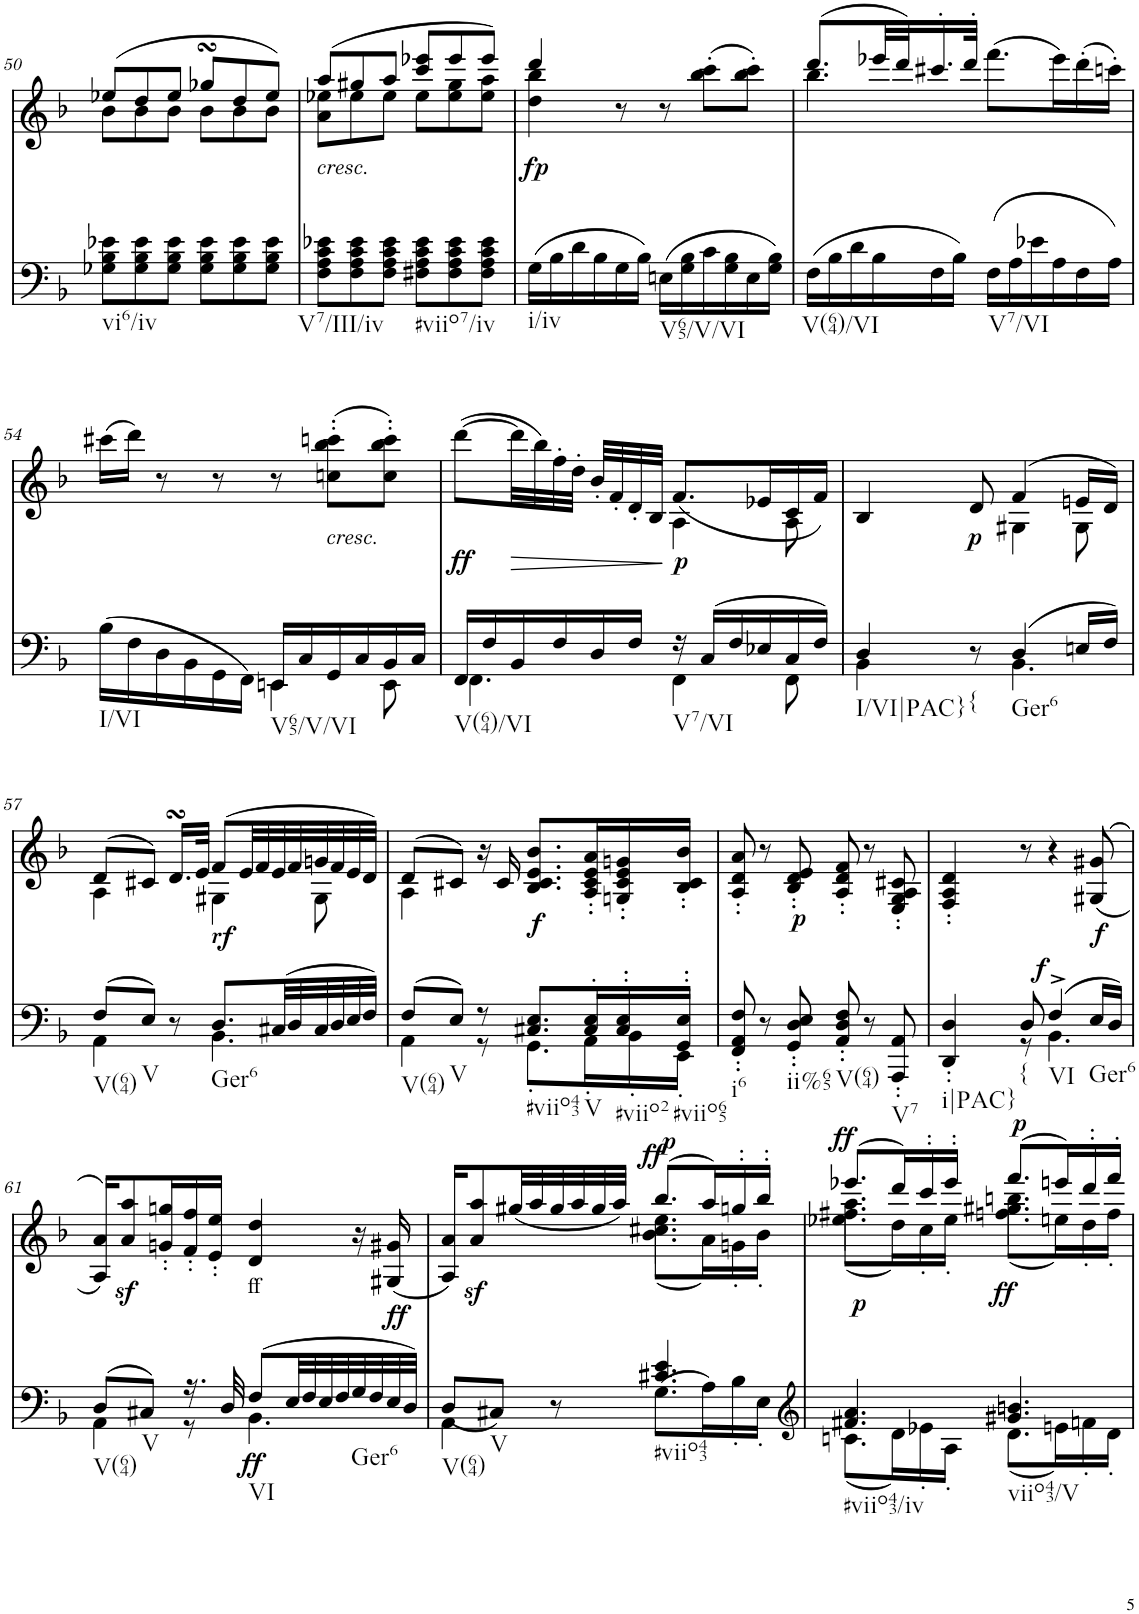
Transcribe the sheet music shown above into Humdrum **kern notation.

**kern	**text	**dynam	**kern	**text	**dynam
*part2	*part2	*part2	*part1	*part1	*part1
*staff2	*staff2	*staff2	*staff1	*staff1	*staff1
*I"Piano	*	*	*I"Piano	*	*
*I'Pno	*	*	*I'Pno	*	*
!!LO:PB:g=z
*clefF4	*	*	*clefG2	*	*
*k[b-]	*	*	*k[b-]	*	*
*d:	*	*	*d:	*	*
*M6/8	*	*	*M6/8	*	*
=50	=50	=50	=50	=50	=50
*	*	*	*^	*	*
!LO:TX:b:t=vi6/iv	!	!	!	!	!	!
8G-X\ 8B-\ 8e-X\L	.	.	(8ee-X/L	8b-\L	.	.
8G-\ 8B-\ 8e-\	.	.	8dd/	8b-\	.	.
8G-\ 8B-\ 8e-\J	.	.	8ee-/J	8b-\J	.	.
8G-\ 8B-\ 8e-\L	.	.	8gg-XsSSs/L	8b-\L	.	.
8G-\ 8B-\ 8e-\	.	.	8dd/	8b-\	.	.
8G-\ 8B-\ 8e-\J	.	.	8ee-/J)	8b-\J	.	.
=51	=51	=51	=51	=51	=51	=51
!	!	!	!LO:TX:b:i:t=cresc.	!	!	!
!LO:TX:b:t=V7/III/iv	!	!	!	!	!	!
!	!	!	!	!	!LO:LY:b	!
8F\ 8A\ 8c\ 8e-X\L	.	.	(8aa/L	8a\ 8ee-X\L	<	.
8F\ 8A\ 8c\ 8e-\	.	.	8gg#X/	8ee-\	.	.
8F\ 8A\ 8c\ 8e-\J	.	.	8aa/J	8ee-\J	.	.
!LO:TX:b:t=#viio7/iv	!	!	!	!	!	!
8F#X\ 8A\ 8c\ 8e-\L	.	.	8ccc/ 8eee-X/L	8ee-\L	.	.
8F#\ 8A\ 8c\ 8e-\	.	.	8eee-/	8ee-\ 8gg#\	.	.
8F#\ 8A\ 8c\ 8e-\J	.	.	8eee-/J)	8ee-\ 8aa\J	.	.
=52	=52	=52	=52	=52	=52	=52
!LO:TX:b:t=i/iv	!	!	!	!	!	!
!	!	!	!	!	!	!LO:DY:b
(16G\LL	.	.	4ddd/	4dd\ 4bb-\	.	fp
16B-\	.	.	.	.	.	.
16d\	.	.	.	.	.	.
16B-\	.	.	.	.	.	.
16G\	.	.	8r	2ryy	.	.
16B-\JJ)	.	.	.	.	.	.
!LO:TX:b:t=V65/V/VI	!	!	!	!	!	!
(16En\LL	.	.	8r	.	.	.
16G\ 16B-\	.	.	.	.	.	.
16c\	.	.	(>8bb-\'> 8ccc\'>L	.	.	.
16G\ 16B-\	.	.	.	.	.	.
16E\	.	.	8bb-\'> 8ccc\'>J)	.	.	.
16G\ 16B-\JJ)	.	.	.	.	.	.
=53	=53	=53	=53	=53	=53	=53
!LO:TX:b:t=V(64)/VI	!	!	!	!	!	!
(16F\LL	.	.	(8.ddd/L	4.bb-\	.	.
16B-\	.	.	.	.	.	.
16d\	.	.	.	.	.	.
16B-\	.	.	32eee-X/LL	.	.	.
.	.	.	32ddd/J)	.	.	.
16F\	.	.	16.ccc#X'/	.	.	.
16B-\JJ)	.	.	.	.	.	.
.	.	.	32ddd'/JJk	.	.	.
!LO:TX:b:t=V7/VI	!	!	!	!	!	!
(16F\LL	.	.	(>8.fff\L	4.ryy	.	.
16A\	.	.	.	.	.	.
16e-X\	.	.	.	.	.	.
16A\	.	.	16eee-\L)	.	.	.
16F\	.	.	(>16ddd'>\	.	.	.
16A\JJ)	.	.	16cccn'>\JJ)	.	.	.
*	*	*	*v	*v	*	*
!!LO:LB:g=z
=54	=54	=54	=54	=54	=54
*^	*	*	*	*	*
!LO:TX:b:t=I/VI	!	!	!	!	!	!
4.ryy	(>16B-\LL	.	.	(16ccc#X\LL	.	.
.	16F\	.	.	16ddd\JJ)	.	.
.	16D\	.	.	8r	.	.
.	16BB-\	.	.	.	.	.
.	16GG\	.	.	8r	.	.
.	16FF\JJ)	.	.	.	.	.
!LO:TX:b:t=V65/V/VI	!	!	!	!	!	!
16EEn/LL	4EEn\	.	.	8r	.	.
16C/	.	.	.	.	.	.
!	!	!	!	!LO:TX:b:i:t=cresc.	!	!
16GG/	.	.	.	(8ccn\' 8bb-\' 8cccn\'L	.	.
16C/	.	.	.	.	.	.
16BB-/	8EE\	.	.	8cc\' 8bb-\' 8ccc\'J)	.	.
16C/JJ	.	.	.	.	.	.
=55	=55	=55	=55	=55	=55	=55
*	*	*	*	*^	*	*
!LO:TX:b:t=V(64)/VI	!	!	!	!	!	!	!
!	!	!	!	!	!	!	!LO:DY:b
16FF/LL	4.FF\	.	.	(>[>8ddd\L	4.ryy	.	ff
16F/	.	.	.	.	.	.	.
!	!	!	!	!	!	!	!LO:HP:b
16BB-/	.	.	.	32ddd\LL]	.	.	>
.	.	.	.	32bb-\)	.	.	.
16F/	.	.	.	32ff'\	.	.	.
.	.	.	.	32dd'\JJJ	.	.	.
16D/	.	.	.	32b-'/LLL	.	.	.
.	.	.	.	32f'/	.	.	.
16F/JJ	.	.	.	32d'/	.	.	.
.	.	.	.	32B-/JJJ	.	.	.
!LO:TX:b:t=V7/VI	!	!	!	!	!	!	!
!	!	!	!	!	!	!LO:LY:b	!LO:DY:n=1:b
16r	4FF\	.	.	4A\	(8.f/L	p	] p
(16C/LL	.	.	.	.	.	.	.
16F/	.	.	.	.	.	.	.
16E-X/	.	.	.	.	16e-X/L	.	.
16C/	8FF\	.	.	8A\	16c/	.	.
16F/JJ)	.	.	.	.	16f/JJ)	.	.
=56	=56	=56	=56	=56	=56	=56	=56
!LO:TX:b:t=I/VI|PAC}	!	!	!	!	!	!	!
4D/	4BB-\	.	.	4B-/	4.ryy	.	.
!LO:TX:b:t={	!	!	!	!	!	!	!
!	!	!	!	!	!	!	!LO:DY:b
8r	8ryy	.	.	8d/	.	.	p
!LO:TX:b:t=Ger6	!	!	!	!	!	!	!
(4D/	4.BB-\	.	.	(4f/	4G#X\	.	.
16En/LL	.	.	.	16en/LL	8G#\	.	.
16F/JJ)	.	.	.	16d/JJ)	.	.	.
!!LO:LB:g=z	!!
=57	=57	=57	=57	=57	=57	=57	=57
!LO:TX:b:t=V(64)	!	!	!	!	!	!	!
(8F/L	4AA\	.	.	(8d/L	4A\	.	.
!LO:TX:b:t=V	!	!	!	!	!	!	!
8E/J)	.	.	.	8c#X/J)	.	.	.
8r	8ryy	.	.	16.dsSSS/LL	8ryy	.	.
.	.	.	.	32e/JJk	.	.	.
!LO:TX:b:t=Ger6	!	!	!	!	!	!	!
!	!	!	!LO:DY:a	!	!	!	!
8.D/L	4.BB-\	.	rf	(8f/L	4G#X\	.	.
.	.	.	.	32e/LL	.	.	.
.	.	.	.	32f/	.	.	.
(32C#X/LL	.	.	.	32e/	.	.	.
32D/	.	.	.	32f/	.	.	.
32C#/	.	.	.	32gn/	8G#\	.	.
32D/	.	.	.	32f/	.	.	.
32E/	.	.	.	32e/	.	.	.
32F/JJJ)	.	.	.	32d/JJJ)	.	.	.
=58	=58	=58	=58	=58	=58	=58	=58
!LO:TX:b:t=V(64)	!	!	!	!	!	!	!
(8F/L	4AA\	.	.	(8d/L	4A\	.	.
!LO:TX:b:t=V	!	!	!	!	!	!	!
8E/J)	.	.	.	8c#X/J)	.	.	.
8r	8r	.	.	16r	2ryy	.	.
.	.	.	.	16c#/	.	.	.
!LO:TX:b:t=#viio43	!	!	!	!	!	!	!
!	!	!	!	!	!	!	!LO:DY:b
8.C#X/ 8.E/L	8.GG'\L	.	.	8.B-/ 8.c#/ 8.e/ 8.b-/L	.	.	f
!LO:TX:b:t=V	!	!	!	!	!	!	!
16C#/' 16E/'L	16AA'\L	.	.	16A/' 16c#/' 16e/' 16a/'L	.	.	.
!LO:TX:b:t=#viio2	!	!	!	!	!	!	!
16C#/' 16E/'	16BB-'\	.	.	16Gn/' 16c#/' 16e/' 16gn/'	.	.	.
!LO:TX:b:t=#viio65	!	!	!	!	!	!	!
16GG/' 16E/'JJ	16EE'\JJ	.	.	16B-/' 16c#/' 16b-/'JJ	.	.	.
*	*	*	*	*v	*v	*	*
=59	=59	=59	=59	=59	=59	=59
!LO:TX:b:t=i6	!	!	!	!	!	!
*v	*v	*	*	*	*	*
8FF/' 8AA/' 8F/'	.	.	8A/' 8d/' 8a/'	.	.
8r	.	.	8r	.	.
!LO:TX:b:t=ii%65	!	!	!	!	!
!	!	!	!	!	!LO:DY:b
8GG/' 8D/' 8E/'	.	.	8B-/' 8d/' 8e/'	.	p
!LO:TX:b:t=V(64)	!	!	!	!	!
8AA/' 8D/' 8F/'	.	.	8A/' 8d/' 8f/'	.	.
8r	.	.	8r	.	.
!LO:TX:b:t=V7	!	!	!	!	!
8AAA/' 8AA/'	.	.	8E/' 8G/' 8A/' 8c#X/'	.	.
=60	=60	=60	=60	=60	=60
*^	*	*	*	*	*
!LO:TX:b:t=i|PAC}	!	!	!	!	!	!
4DD/' 4D/'	4ryy	.	.	4F/' 4A/' 4d/'	.	.
!LO:TX:b:t={	!	!	!	!	!	!
!	!	!	!LO:DY:a	!	!	!
8D/	8r	.	f	8r	.	.
!LO:TX:b:t=VI	!	!	!	!	!	!
(4F^/	4.BB-\	.	.	4r	.	.
!LO:TX:b:t=Ger6	!	!	!	!	!	!
!	!	!	!LO:DY:a	!	!	!
16E/LL	.	.	f	(>(8G#X/ 8g#X/	.	.
16D/JJ)	.	.	.	.	.	.
!!LO:LB:g=z
=61	=61	=61	=61	=61	=61	=61
!LO:TX:b:t=V(64)	!	!	!	!	!	!
(8D/L	4AA\	.	.	16A/ 16a/KL))	.	.
.	.	.	.	8a/z< 8aa/z<	.	.
!LO:TX:b:t=V	!	!	!	!	!	!
8C#X/J)	.	.	.	.	.	.
.	.	.	.	16gn/' 16ggn/'L	.	.
16.r	8r	.	.	16f/' 16ff/'	.	.
.	.	.	.	16e/' 16ee/'JJ	.	.
32D/	.	.	.	.	.	.
!LO:TX:b:t=VI	!	!	!	!	!	!
!	!	!LO:LY:b	!LO:DY:b	!	!LO:LY:b	!
(8F/L	4.BB-\	ff	ff	4d/ 4dd/	ff	.
32E/LL	.	.	.	.	.	.
32F/	.	.	.	.	.	.
32E/	.	.	.	.	.	.
32F/	.	.	.	.	.	.
!LO:TX:b:t=Ger6	!	!	!	!	!	!
32G/	.	.	.	16r	.	.
32F/	.	.	.	.	.	.
!	!	!	!	!	!	!LO:DY:b
32E/	.	.	.	(16G#X/ 16g#X/	.	ff
32D/JJJ)	.	.	.	.	.	.
=62	=62	=62	=62	=62	=62	=62
*	*	*	*	*^	*	*
*	*	*	*	*	*^	*	*
!LO:TX:b:t=V(64)	!	!	!	!	!	!	!	!
!LO:TX:b:t=V	!	!	!	!	!	!	!	!
4AA\	(8D/L	.	.	16A/ 16a/KL)	4.ryy	4.ryy	.	.
!	!	!	!	!	!	!	!	!LO:DY:b
.	.	.	.	8a/ 8aa/	.	.	.	sf
.	8C#X/J)	.	.	.	.	.	.	.
.	.	.	.	(32gg#X/LL	.	.	.	.
.	.	.	.	32aa/	.	.	.	.
8r	8ryy	.	.	32gg#/	.	.	.	.
.	.	.	.	32aa/	.	.	.	.
.	.	.	.	32gg#/	.	.	.	.
.	.	.	.	32aa/JJJ)	.	.	.	.
!LO:TX:b:t=#viio43	!	!	!	!	!	!	!	!
!	!	!	!	!	!	!	!	!LO:DY:a
!	!	!	!	!	!	!	!	!LO:DY:n=1:a
(8.G\L	4.c#X/ 4.e/	.	.	(8.bb-/L	4.cc#X\ 4.ee\	(8.b-\L	.	ff p
16A\L)	.	.	.	16aa/L)	.	16a\L)	.	.
16B-'\	.	.	.	16ggn''/	.	16gn'\	.	.
16E'\JJ	.	.	.	16bb-''/JJ	.	16b-'\JJ	.	.
=63	=63	=63	=63	=63	=63	=63	=63	=63
*clefG2	*	*	*	*	*	*	*	*
!LO:TX:b:t=#viio43/iv	!	!	!	!	!	!	!	!
!	!	!	!	!	!	!	!LO:LY:b	!LO:DY:b
!	!	!	!	!	!	!	!	!LO:DY:n=1:a
4.f#X/ 4.a/	(8.cn\L	.	.	(8.eee-X/L	4.ff#X\ 4.aa\	(8.ee-X\L	f	p ff
.	16d\L)	.	.	16ddd/L)	.	16dd\L)	.	.
.	16e-X'\	.	.	16ccc''/	.	16cc'\	.	.
.	16A'\JJ	.	.	16eee-''/JJ	.	16ee-'\JJ	.	.
!LO:TX:b:t=viio43/V	!	!	!	!	!	!	!	!
!	!	!	!	!	!	!	!LO:LY:b	!LO:DY:n=2:b
!	!	!	!	!	!	!	!	!LO:DY:n=3:a
4.g#X/ 4.bn/	(8.d\L	.	.	(8.fff/L	4.gg#X\ 4.bbn\	(8.ffn\L	f	ff p
.	16en\L)	.	.	16eeen/L)	.	16een\L)	.	.
.	16fn'\	.	.	16ddd''/	.	16dd'\	.	.
.	16d'\JJ	.	.	16fff'/JJ	.	16ff'\JJ	.	.
*v	*v	*	*	*	*	*	*	*
*	*	*	*v	*v	*v	*	*
=	=	=	=	=	=
*-	*-	*-	*-	*-	*-
